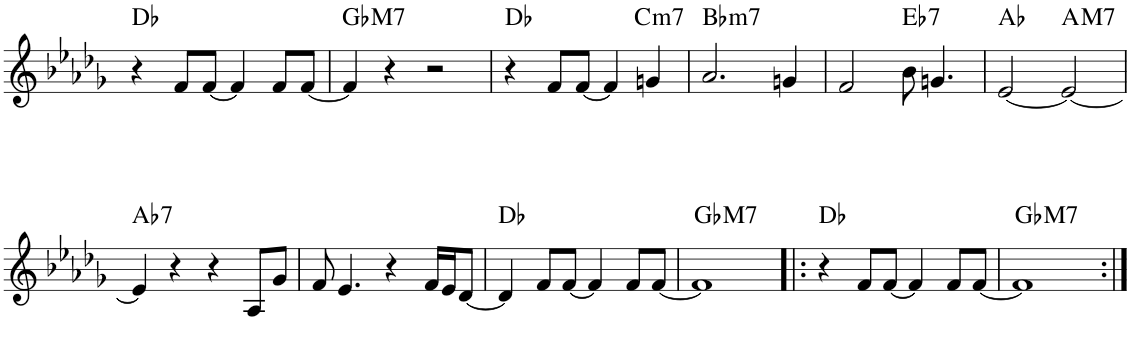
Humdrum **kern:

**kern	**harte
*part1	*part1
*staff1	*
*I"Piano	*
*I'Pno.	*
!!LO:PB:g=z
*clefG2	*
*k[b-e-a-d-g-]	*
*M4/4	*
=35	=35
4r	Db:maj
8f/L	.
[8f/J	.
4f/]	.
8f/L	.
[8f/J	.
=36	=36
!	!LO:H:kt=M7
4f/]	Gb:maj7
4r	.
2r	.
=37	=37
4r	Db:maj
8f/L	.
[8f/J	.
4f/]	.
!	!LO:H:kt=m7
4gn/	C:min7
=38	=38
!	!LO:H:kt=m7
2.a-/	Bb:min7
4gn/	.
=39	=39
2f/	.
!	!LO:H:kt=7
8b-\	Eb:7
4.gn/	.
=40	=40
[2e-/	Ab:maj
!	!LO:H:kt=M7
2e-/_	A:maj7
!!LO:LB:g=z
=41	=41
!	!LO:H:kt=7
4e-/]	Ab:7
4r	.
4r	.
8A-/L	.
8g-/J	.
=42	=42
8f/	.
4.e-/	.
4r	.
16f/LL	.
16e-/J	.
[8d-/J	.
=43	=43
4d-/]	Db:maj
8f/L	.
[8f/J	.
4f/]	.
8f/L	.
[8f/J	.
=44	=44
!	!LO:H:kt=M7
1f]	Gb:maj7
=45!|:	=45!|:
4r	Db:maj
8f/L	.
[8f/J	.
4f/]	.
8f/L	.
[8f/J	.
=46	=46
!	!LO:H:kt=M7
1f]	Gb:maj7
=:|!	=:|!
*-	*-
